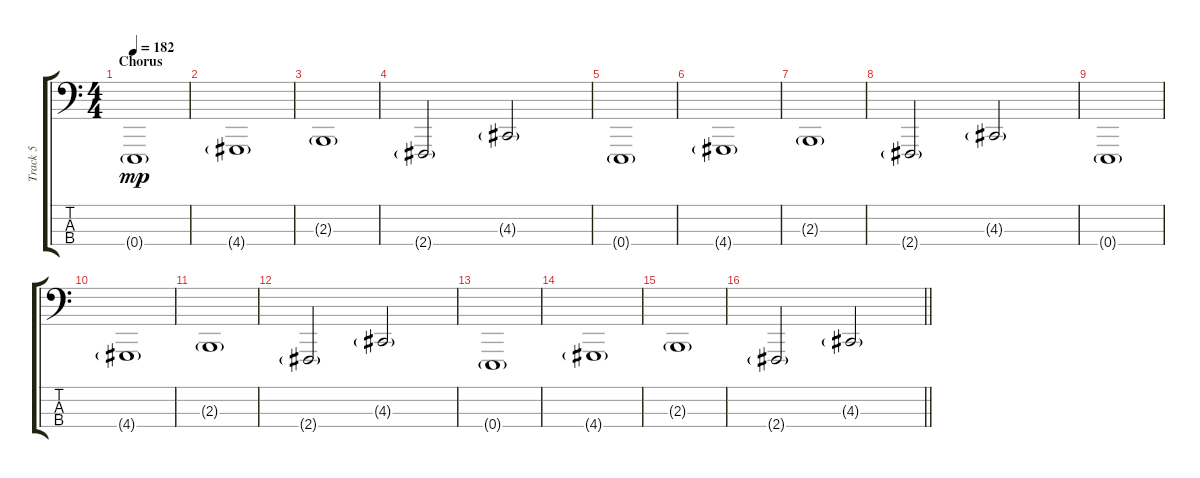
\track ("Track 5" "Track 5") {instrument lead2sawtooth}
\staff {score tabs}
\tuning (G2 D2 A1 E1) {hide}
\ts (4 4)
\section ("" "Chorus")
\tempo 182
\clef f4
\ks c
0.4{g}.1{dy mp} |
4.4{g}.1 |
2.3{g}.1 |
2.4{g}.2 4.3{g}.2 |
0.4{g}.1 |
4.4{g}.1 |
2.3{g}.1 |
2.4{g}.2 4.3{g}.2 |
0.4{g}.1 |
4.4{g}.1 |
2.3{g}.1 |
2.4{g}.2 4.3{g}.2 |
0.4{g}.1 |
4.4{g}.1 |
2.3{g}.1 |
\barLineRight lightlight
2.4{g}.2 4.3{g}.2
